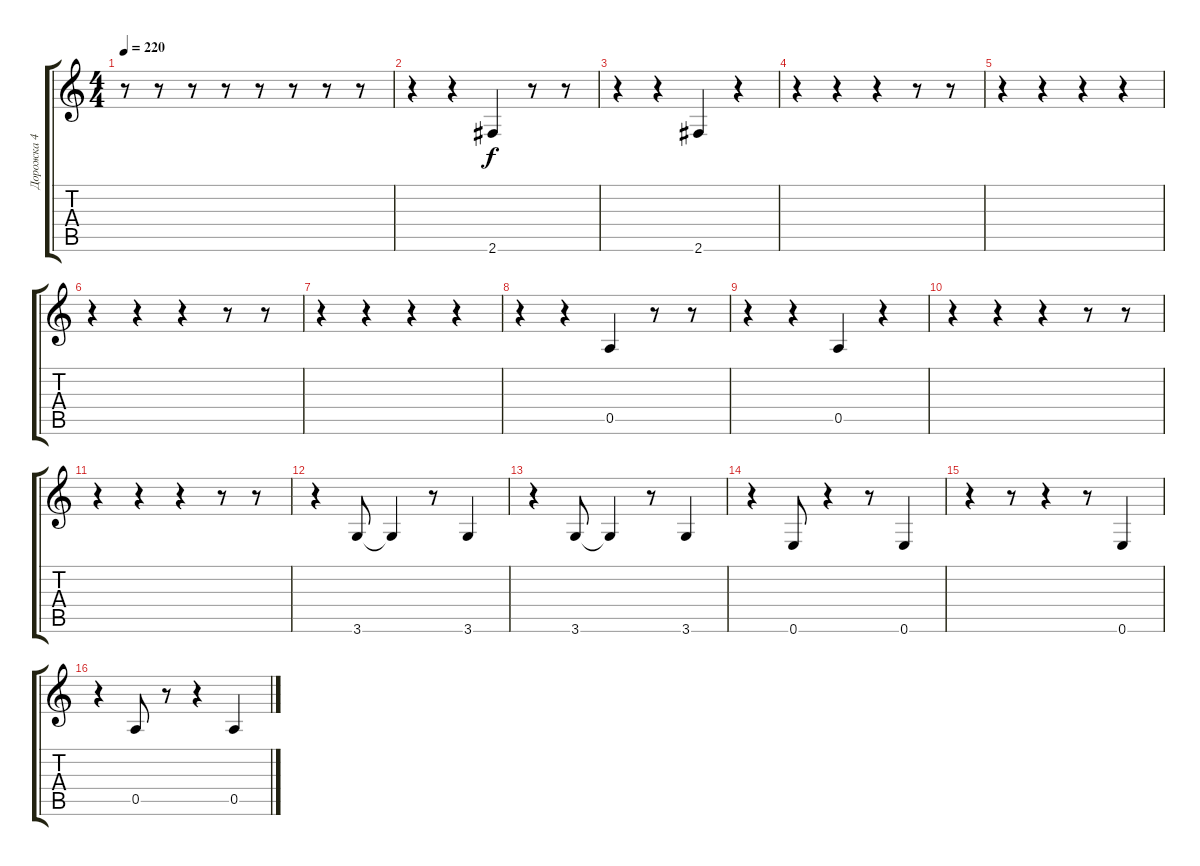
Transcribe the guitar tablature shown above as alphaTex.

\track ("Дорожка 4" "Дорожка 4") {instrument electricbasspick}
\staff {score tabs}
\tuning (E4 B3 G3 D3 A2 E2) {hide}
\ts (4 4)
\tempo 220
\clef g2
\ks c
r.8{dy f} r.8 r.8 r.8 r.8 r.8 r.8 r.8 |
r.4 r.4 2.6.4 r.8 r.8 |
r.4 r.4 2.6.4 r.4 |
r.4 r.4 r.4 r.8 r.8 |
r.4 r.4 r.4 r.4 |
r.4 r.4 r.4 r.8 r.8 |
r.4 r.4 r.4 r.4 |
r.4 r.4 0.5.4 r.8 r.8 |
r.4 r.4 0.5.4 r.4 |
r.4 r.4 r.4 r.8 r.8 |
r.4 r.4 r.4 r.8 r.8 |
r.4 3.6.8 3.6{t}.4 r.8 3.6.4 |
r.4 3.6.8 3.6{t}.4 r.8 3.6.4 |
r.4 0.6.8 r.4 r.8 0.6.4 |
r.4 r.8 r.4 r.8 0.6.4 |
r.4 0.5.8 r.8 r.4 0.5.4
